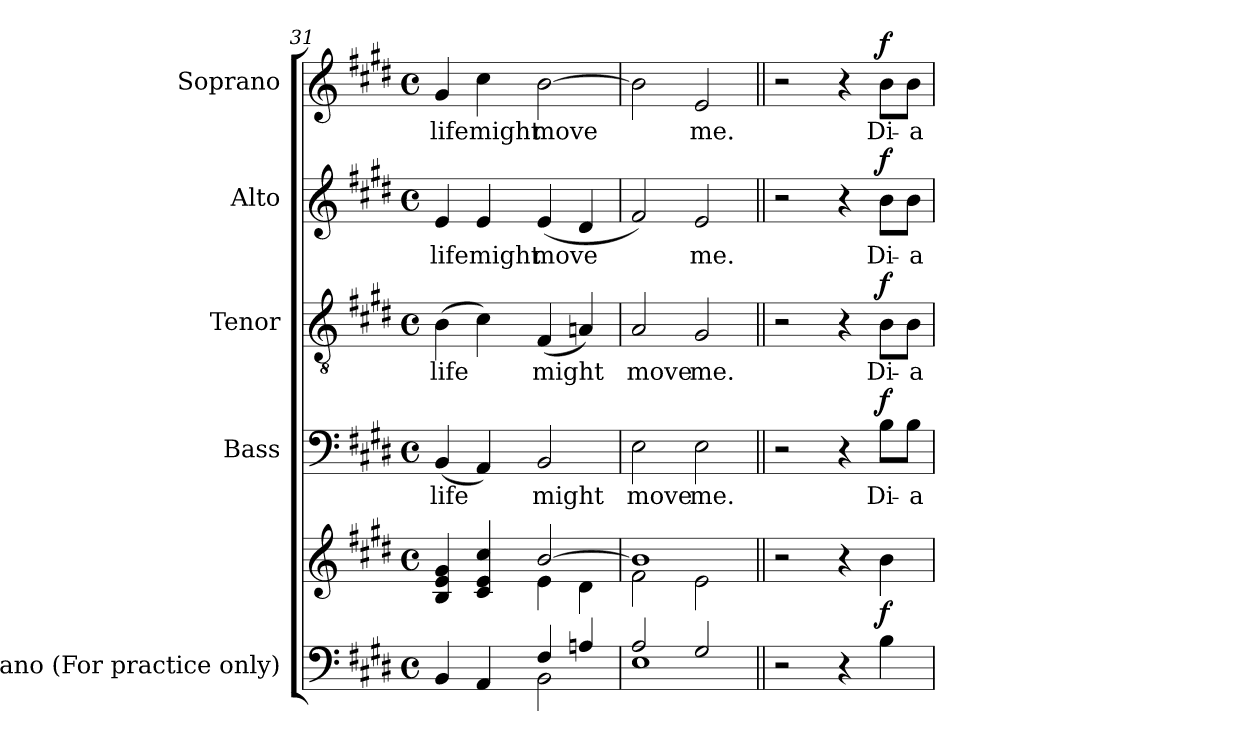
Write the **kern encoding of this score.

**kern	**kern	**dynam	**kern	**text	**dynam	**kern	**text	**dynam	**kern	**text	**dynam	**kern	**text	**dynam
*part5	*part5	*part5	*part4	*part4	*part4	*part3	*part3	*part3	*part2	*part2	*part2	*part1	*part1	*part1
*staff6	*staff5	*staff5/6	*staff4	*staff4	*staff4	*staff3	*staff3	*staff3	*staff2	*staff2	*staff2	*staff1	*staff1	*staff1
*I"Piano (For  practice only)	*	*	*I"Bass	*	*	*I"Tenor	*	*	*I"Alto	*	*	*I"Soprano	*	*
*I'Pno.	*	*	*I'B.	*	*	*I'T.	*	*	*I'A.	*	*	*I'S.	*	*
*clefF4	*clefG2	*	*clefF4	*	*	*clefGv2	*	*	*clefG2	*	*	*clefG2	*	*
*	*	*	*	*	*	*ITrd7c12	*	*	*	*	*	*	*	*
*k[f#c#g#d#]	*k[f#c#g#d#]	*	*k[f#c#g#d#]	*	*	*k[f#c#g#d#]	*	*	*k[f#c#g#d#]	*	*	*k[f#c#g#d#]	*	*
*E:	*E:	*	*E:	*	*	*E:	*	*	*E:	*	*	*E:	*	*
*M4/4	*M4/4	*	*M4/4	*	*	*M4/4	*	*	*M4/4	*	*	*M4/4	*	*
*met(c)	*met(c)	*	*met(c)	*	*	*met(c)	*	*	*met(c)	*	*	*met(c)	*	*
=31	=31	=31	=31	=31	=31	=31	=31	=31	=31	=31	=31	=31	=31	=31
*^	*^	*	*	*	*	*	*	*	*	*	*	*	*	*
!	!	!	!	!	!	!LO:LY:b:color=#000000	!	!	!	!	!	!	!	!	!	!
!	!	!	!	!	!	!	!	!	!LO:LY:b:color=#000000	!	!	!	!	!	!	!
!	!	!	!	!	!	!	!	!	!	!	!	!LO:LY:b:color=#000000	!	!	!	!
!	!	!	!	!	!	!	!	!	!	!	!	!	!	!	!LO:LY:b:color=#000000	!
4BBi/	2ryy	4Bi/ 4ei 4g#i	2ryy	.	(4BBi/	life	.	(4BBi\	life	.	4ei/	life	.	4g#i/	life	.
!	!	!	!	!	!	!	!	!	!	!	!	!LO:LY:b:color=#000000	!	!	!	!
!	!	!	!	!	!	!	!	!	!	!	!	!	!	!	!LO:LY:b:color=#000000	!
4AAi/	.	4c#i/ 4ei 4cc#i	.	.	4AAi/)	.	.	4C#i\)	.	.	4ei/	might	.	4cc#i\	might	.
!	!	!	!	!	!	!LO:LY:b:color=#000000	!	!	!	!	!	!	!	!	!	!
!	!	!	!	!	!	!	!	!	!LO:LY:b:color=#000000	!	!	!	!	!	!	!
!	!	!	!	!	!	!	!	!	!	!	!	!LO:LY:b:color=#000000	!	!	!	!
!	!	!	!	!	!	!	!	!	!	!	!	!	!	!	!LO:LY:b:color=#000000	!
4F#i/	2BBi\	[2bi/	4ei\	.	2BBi/	might	.	(4FF#i/	might	.	(4ei/	move	.	[2bi\	move	.
4Ani/	.	.	4d#i\	.	.	.	.	4AAni/)	.	.	4d#i/	.	.	.	.	.
=32	=32	=32	=32	=32	=32	=32	=32	=32	=32	=32	=32	=32	=32	=32	=32	=32
!	!	!	!	!	!	!LO:LY:b:color=#000000	!	!	!	!	!	!	!	!	!	!
!	!	!	!	!	!	!	!	!	!LO:LY:b:color=#000000	!	!	!	!	!	!	!
2Ai/	1Ei	1bi]	2f#i\	.	2Ei\	move	.	2AAi/	move	.	2f#i/)	.	.	2bi\]	.	.
!	!	!	!	!	!	!LO:LY:b:color=#000000	!	!	!	!	!	!	!	!	!	!
!	!	!	!	!	!	!	!	!	!LO:LY:b:color=#000000	!	!	!	!	!	!	!
!	!	!	!	!	!	!	!	!	!	!	!	!LO:LY:b:color=#000000	!	!	!	!
!	!	!	!	!	!	!	!	!	!	!	!	!	!	!	!LO:LY:b:color=#000000	!
2G#i/	.	.	2ei\	.	2Ei\	me.	.	2GG#i/	me.	.	2ei/	me.	.	2ei/	me.	.
*v	*v	*	*	*	*	*	*	*	*	*	*	*	*	*	*	*
*	*v	*v	*	*	*	*	*	*	*	*	*	*	*	*	*
!!LO:PB:g=z
=33||	=33||	=33||	=33||	=33||	=33||	=33||	=33||	=33||	=33||	=33||	=33||	=33||	=33||	=33||
2r	2r	.	2r	.	.	2r	.	.	2r	.	.	2r	.	.
4r	4r	.	4r	.	.	4r	.	.	4r	.	.	4r	.	.
!	!	!	!	!LO:LY:b:color=#000000	!	!	!	!	!	!	!	!	!	!
!	!	!	!	!	!	!	!LO:LY:b:color=#000000	!	!	!	!	!	!	!
!	!	!	!	!	!	!	!	!	!	!LO:LY:b:color=#000000	!	!	!	!
!	!	!	!	!	!	!	!	!	!	!	!	!	!LO:LY:b:color=#000000	!
4Bi\	4bi\	f	8Bi\L	Di-	f	8BBi\L	Di-	f	8bi\L	Di-	f	8bi\L	Di-	f
!	!	!	!	!LO:LY:b:color=#000000	!	!	!	!	!	!	!	!	!	!
!	!	!	!	!	!	!	!LO:LY:b:color=#000000	!	!	!	!	!	!	!
!	!	!	!	!	!	!	!	!	!	!LO:LY:b:color=#000000	!	!	!	!
!	!	!	!	!	!	!	!	!	!	!	!	!	!LO:LY:b:color=#000000	!
.	.	.	8Bi\J	-a-	.	8BBi\J	-a-	.	8bi\J	-a-	.	8bi\J	-a-	.
=	=	=	=	=	=	=	=	=	=	=	=	=	=	=
*-	*-	*-	*-	*-	*-	*-	*-	*-	*-	*-	*-	*-	*-	*-
